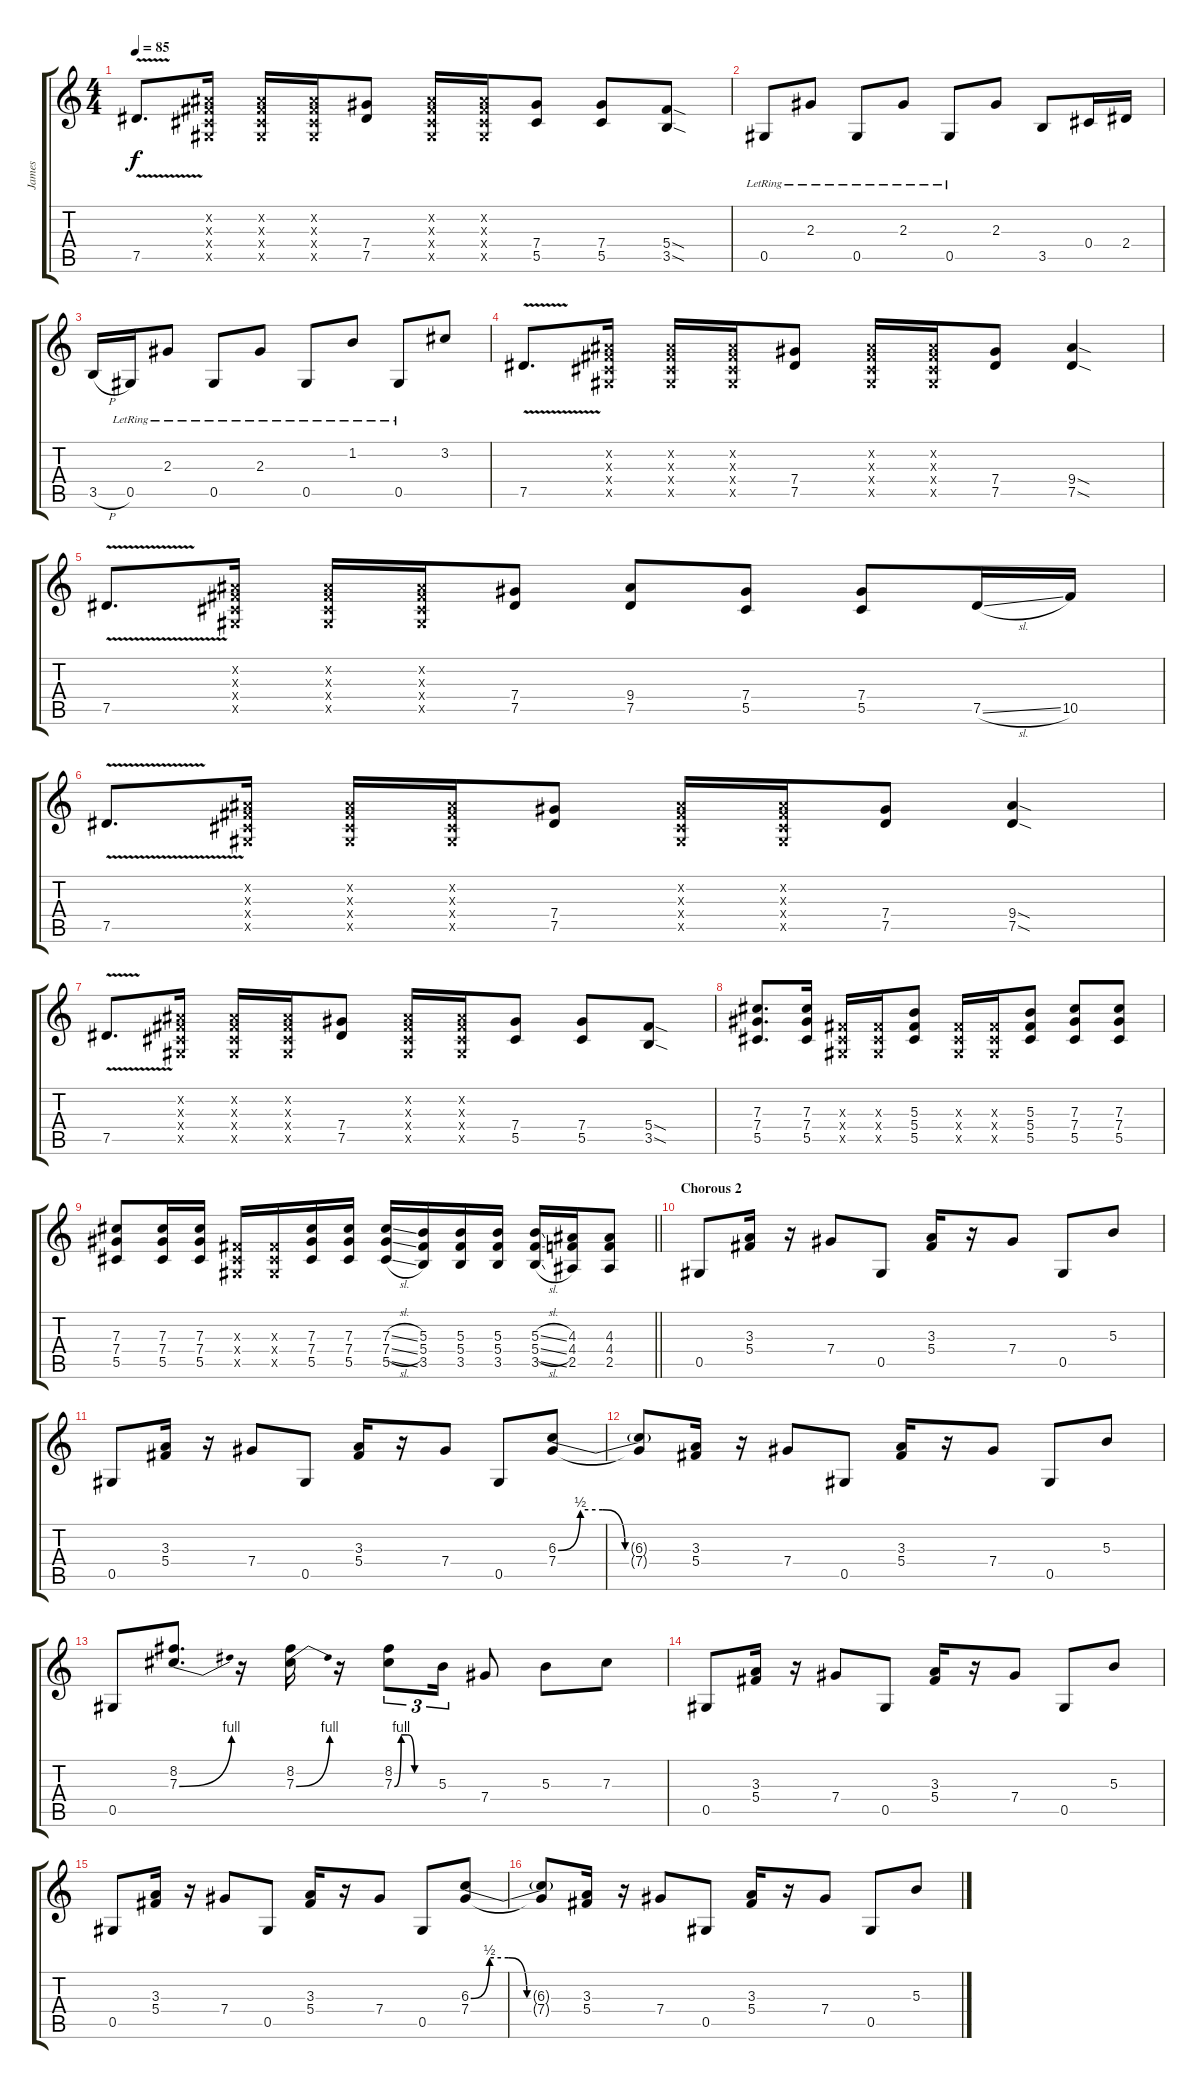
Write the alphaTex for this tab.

\track ("James" "James") {instrument electricguitarclean}
\staff {score tabs}
\tuning (Eb4 Bb3 Gb3 Db3 Ab2 Eb2) {hide}
\ts (4 4)
\tempo 85
\clef g2
\ks c
7.5{v}.8{d dy f} (0.2{x} 0.3{x} 0.4{x} 0.5{x}).16 (0.2{x} 0.3{x} 0.4{x} 0.5{x}).16 (0.2{x} 0.3{x} 0.4{x} 0.5{x}).16 (7.4 7.5).8 (0.2{x} 0.3{x} 0.4{x} 0.5{x}).16 (0.2{x} 0.3{x} 0.4{x} 0.5{x}).16 (7.4 5.5).8 (7.4 5.5).8 (5.4{sod} 3.5{sod}).8 |
0.5{lr}.8{volume 9} 2.3{lr}.8 0.5{lr}.8 2.3{lr}.8 0.5{lr}.8 2.3.8 3.5.8 0.4.16 2.4.16 |
3.5{h}.16 0.5{lr}.16 2.3{lr}.8 0.5{lr}.8 2.3{lr}.8 0.5{lr}.8 1.2{lr}.8 0.5{lr}.8 3.2.8 |
7.5{v}.8{d} (0.2{x} 0.3{x} 0.4{x} 0.5{x}).16 (0.2{x} 0.3{x} 0.4{x} 0.5{x}).16 (0.2{x} 0.3{x} 0.4{x} 0.5{x}).16 (7.4 7.5).8 (0.2{x} 0.3{x} 0.4{x} 0.5{x}).16 (0.2{x} 0.3{x} 0.4{x} 0.5{x}).16 (7.4 7.5).8 (9.4{sod} 7.5{sod}).4 |
7.5{v}.8{d} (0.2{x} 0.3{x} 0.4{x} 0.5{x}).16 (0.2{x} 0.3{x} 0.4{x} 0.5{x}).16 (0.2{x} 0.3{x} 0.4{x} 0.5{x}).16 (7.4 7.5).8 (9.4 7.5).8 (7.4 5.5).8 (7.4 5.5).8 7.5{sl}.16 10.5.16 |
7.5{v}.8{d} (0.2{x} 0.3{x} 0.4{x} 0.5{x}).16 (0.2{x} 0.3{x} 0.4{x} 0.5{x}).16 (0.2{x} 0.3{x} 0.4{x} 0.5{x}).16 (7.4 7.5).8 (0.2{x} 0.3{x} 0.4{x} 0.5{x}).16 (0.2{x} 0.3{x} 0.4{x} 0.5{x}).16 (7.4 7.5).8 (9.4{sod} 7.5{sod}).4 |
7.5{v}.8{d} (0.2{x} 0.3{x} 0.4{x} 0.5{x}).16 (0.2{x} 0.3{x} 0.4{x} 0.5{x}).16 (0.2{x} 0.3{x} 0.4{x} 0.5{x}).16 (7.4 7.5).8 (0.2{x} 0.3{x} 0.4{x} 0.5{x}).16 (0.2{x} 0.3{x} 0.4{x} 0.5{x}).16 (7.4 5.5).8 (7.4 5.5).8 (5.4{sod} 3.5{sod}).8 |
(7.3 7.4 5.5).8{d} (7.3 7.4 5.5).16 (0.3{x} 0.4{x} 0.5{x}).16 (0.3{x} 0.4{x} 0.5{x}).16 (5.3 5.4 5.5).8 (0.3{x} 0.4{x} 0.5{x}).16 (0.3{x} 0.4{x} 0.5{x}).16 (5.3 5.4 5.5).8 (7.3 7.4 5.5).8 (7.3 7.4 5.5).8 |
\barLineRight lightlight
(7.3 7.4 5.5).8 (7.3 7.4 5.5).16 (7.3 7.4 5.5).16 (0.3{x} 0.4{x} 0.5{x}).16 (0.3{x} 0.4{x} 0.5{x}).16 (7.3 7.4 5.5).16 (7.3 7.4 5.5).16 (7.3{sl} 7.4{sl} 5.5{sl}).16 (5.3 5.4 3.5).16 (5.3 5.4 3.5).16 (5.3 5.4 3.5).16 (5.3{sl} 5.4{sl} 3.5{sl}).16 (4.3 4.4 2.5).16 (4.3 4.4 2.5).8 |
\section ("" "Chorous 2")
0.5.8{volume 11} (3.3 5.4).16 r.16 7.4.8 0.5.8 (3.3 5.4).16 r.16 7.4.8 0.5.8 5.3.8 |
0.5.8 (3.3 5.4).16 r.16 7.4.8 0.5.8 (3.3 5.4).16 r.16 7.4.8 0.5.8 (6.3{be (custom 0 0 10 2 20 2 30 0 60 0)} 7.4).8 |
(6.3{t} 7.4{t}).8 (3.3 5.4).16 r.16 7.4.8 0.5.8 (3.3 5.4).16 r.16 7.4.8 0.5.8 5.3.8 |
0.5.8 (8.2 7.3{be (bend 0 0 60 4)}).8{d} r.16 (8.2 7.3{be (bend 0 0 60 4)}).16 r.16 (8.2 7.3{be (custom 0 0 10 4 20 4 30 0 60 0)}).8{tu (3 2)} 5.3.16{tu (3 2)} 7.4.8 5.3.8 7.3.8 |
0.5.8 (3.3 5.4).16 r.16 7.4.8 0.5.8 (3.3 5.4).16 r.16 7.4.8 0.5.8 5.3.8 |
0.5.8 (3.3 5.4).16 r.16 7.4.8 0.5.8 (3.3 5.4).16 r.16 7.4.8 0.5.8 (6.3{be (custom 0 0 10 2 20 2 30 0 60 0)} 7.4).8 |
(6.3{t} 7.4{t}).8 (3.3 5.4).16 r.16 7.4.8 0.5.8 (3.3 5.4).16 r.16 7.4.8 0.5.8 5.3.8
